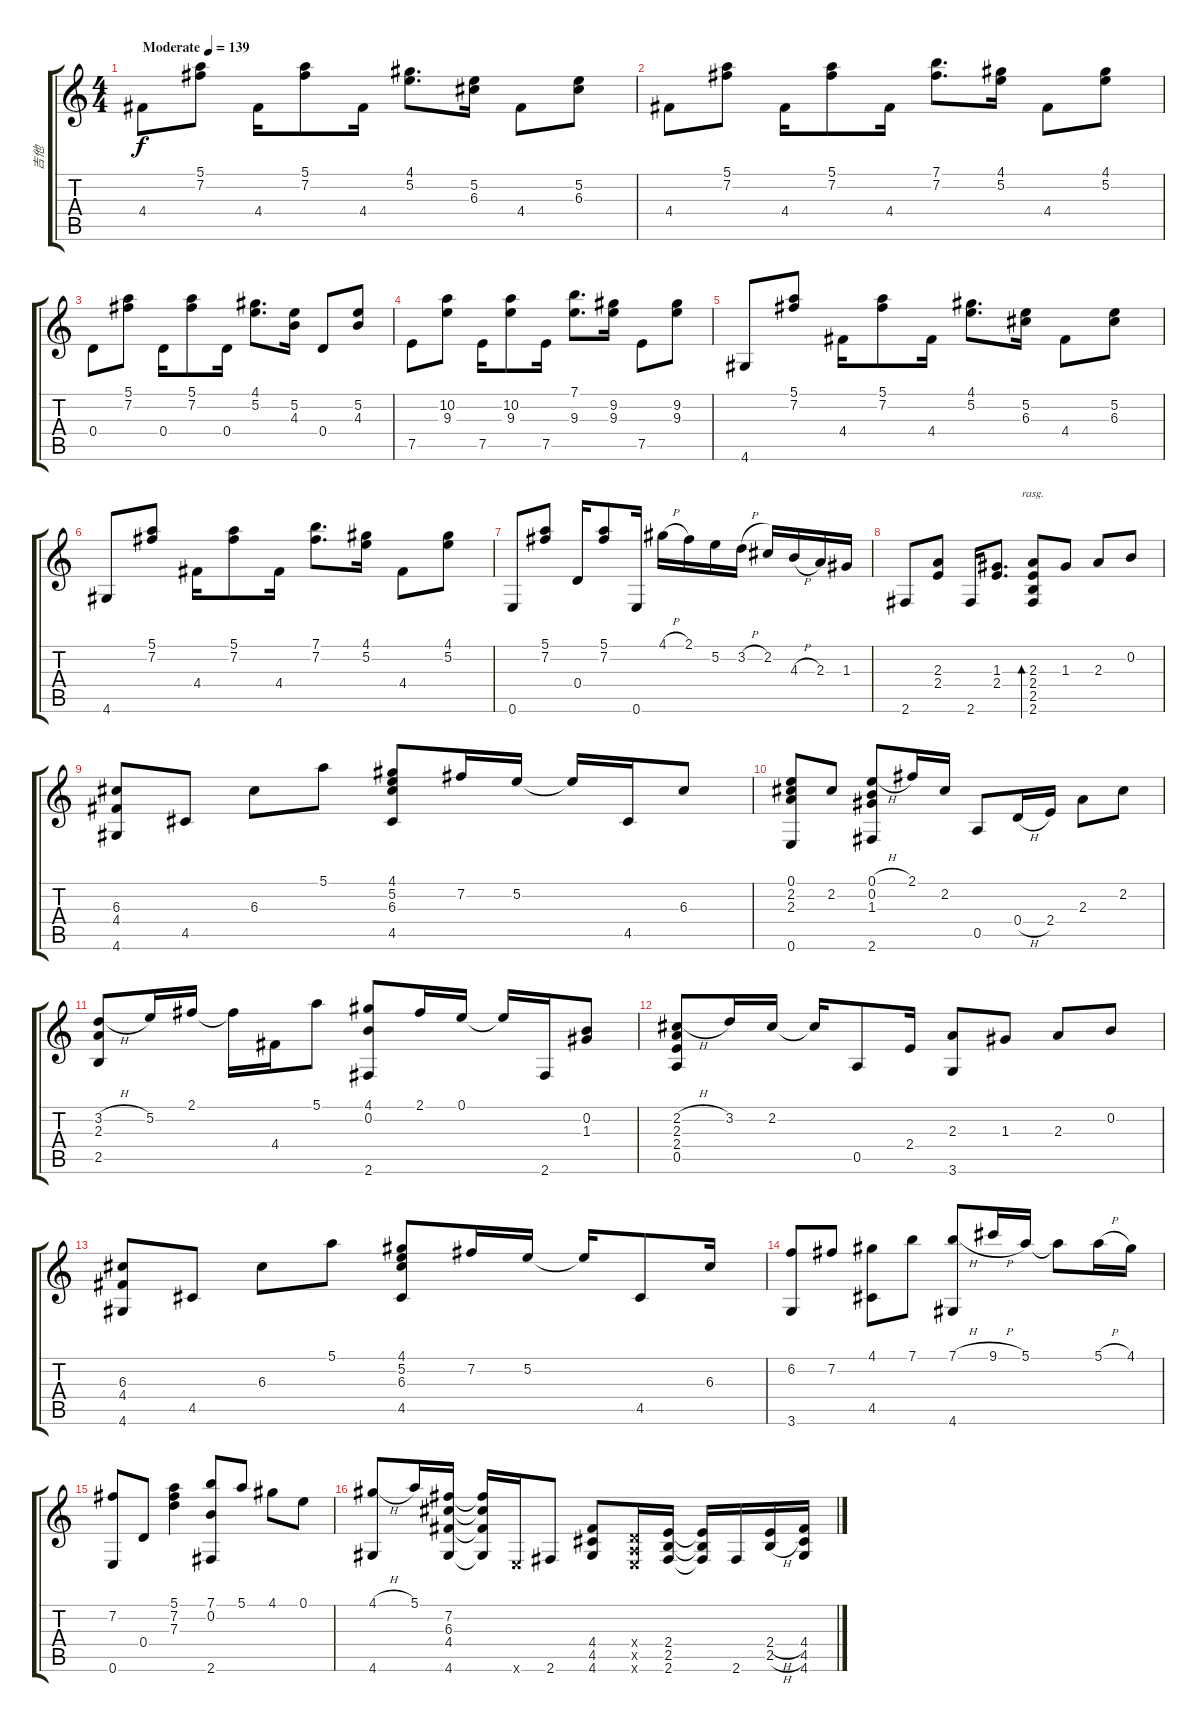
\track ("吉他" "吉他") {instrument acousticguitarsteel}
\staff {score tabs}
\tuning (E4 B3 G3 D3 A2 E2) {hide}
\ts (4 4)
\tempo (139 "Moderate")
\clef g2
\ks c
4.4.8{dy f instrument acousticguitarsteel} (5.1 7.2).8 4.4.16 (5.1 7.2).8 4.4.16 (4.1 5.2).8{d} (5.2 6.3).16 4.4.8 (5.2 6.3).8 |
4.4.8 (5.1 7.2).8 4.4.16 (5.1 7.2).8 4.4.16 (7.1 7.2).8{d} (4.1 5.2).16 4.4.8 (4.1 5.2).8 |
0.4.8 (5.1 7.2).8 0.4.16 (5.1 7.2).8 0.4.16 (4.1 5.2).8{d} (5.2 4.3).16 0.4.8 (5.2 4.3).8 |
7.5.8 (10.2 9.3).8 7.5.16 (10.2 9.3).8 7.5.16 (7.1 9.3).8{d} (9.2 9.3).16 7.5.8 (9.2 9.3).8 |
4.6.8 (5.1 7.2).8 4.4.16 (5.1 7.2).8 4.4.16 (4.1 5.2).8{d} (5.2 6.3).16 4.4.8 (5.2 6.3).8 |
4.6.8 (5.1 7.2).8 4.4.16 (5.1 7.2).8 4.4.16 (7.1 7.2).8{d} (4.1 5.2).16 4.4.8 (4.1 5.2).8 |
0.6.8 (5.1 7.2).8 0.4.16 (5.1 7.2).8 0.6.16 4.1{h}.16 2.1.16 5.2.16 3.2{h}.16 2.2.16 4.3{h}.16 2.3.16 1.3.16 |
2.6.8 (2.3 2.4).8 2.6.16 (1.3 2.4).8{d} (2.3 2.4 2.5 2.6).8{bd 60 rasg ii} 1.3.8 2.3.8 0.2.8 |
(6.3 4.4 4.6).8 4.5.8 6.3.8 5.1.8 (4.1 5.2 6.3 4.5).8 7.2.16 5.2.16 5.2{t}.16 4.5.16 6.3.8 |
(0.1 2.2 2.3 0.6).8 2.2.8 (0.1{h} 0.2 1.3 2.6).8 2.1.16 2.2.16 0.5.8 0.4{h}.16 2.4.16 2.3.8 2.2.8 |
(3.2{h} 2.3 2.5).8 5.2.16 2.1.16 2.1{t}.16 4.4.16 5.1.8 (4.1 0.2 2.6).8 2.1.16 0.1.16 0.1{t}.16 2.6.16 (0.2 1.3).8 |
(2.2{h} 2.3 2.4 0.5).8 3.2.16 2.2.16 2.2{t}.16 0.5.8 2.4.16 (2.3 3.6).8 1.3.8 2.3.8 0.2.8 |
(6.3 4.4 4.6).8 4.5.8 6.3.8 5.1.8 (4.1 5.2 6.3 4.5).8 7.2.16 5.2.16 5.2{t}.16 4.5.8 6.3.16 |
(6.2 3.6).8 7.2.8 (4.1 4.5).8 7.1.8 (7.1{h} 4.6).8 9.1{h}.16 5.1.16 5.1{t}.8 5.1{h}.16 4.1.16 |
(7.2 0.6).8 0.4.8 (5.1 7.2 7.3).4 (7.1 0.2 2.6).8 5.1.8 4.1.8 0.1.8 |
(4.1{h} 4.6).8 5.1.16 (7.2 6.3 4.4 4.6).16 (7.2{t} 6.3{t} 4.4{t} 4.6{t}).16 0.6{x}.16 2.6.8 (4.4 4.5 4.6).8 (0.4{x} 0.5{x} 0.6{x}).16 (2.4 2.5 2.6).16 (2.4{t} 2.5{t} 2.6{t}).16 2.6.16 (2.4{h} 2.5{h}).16 (4.4 4.5 4.6).16
